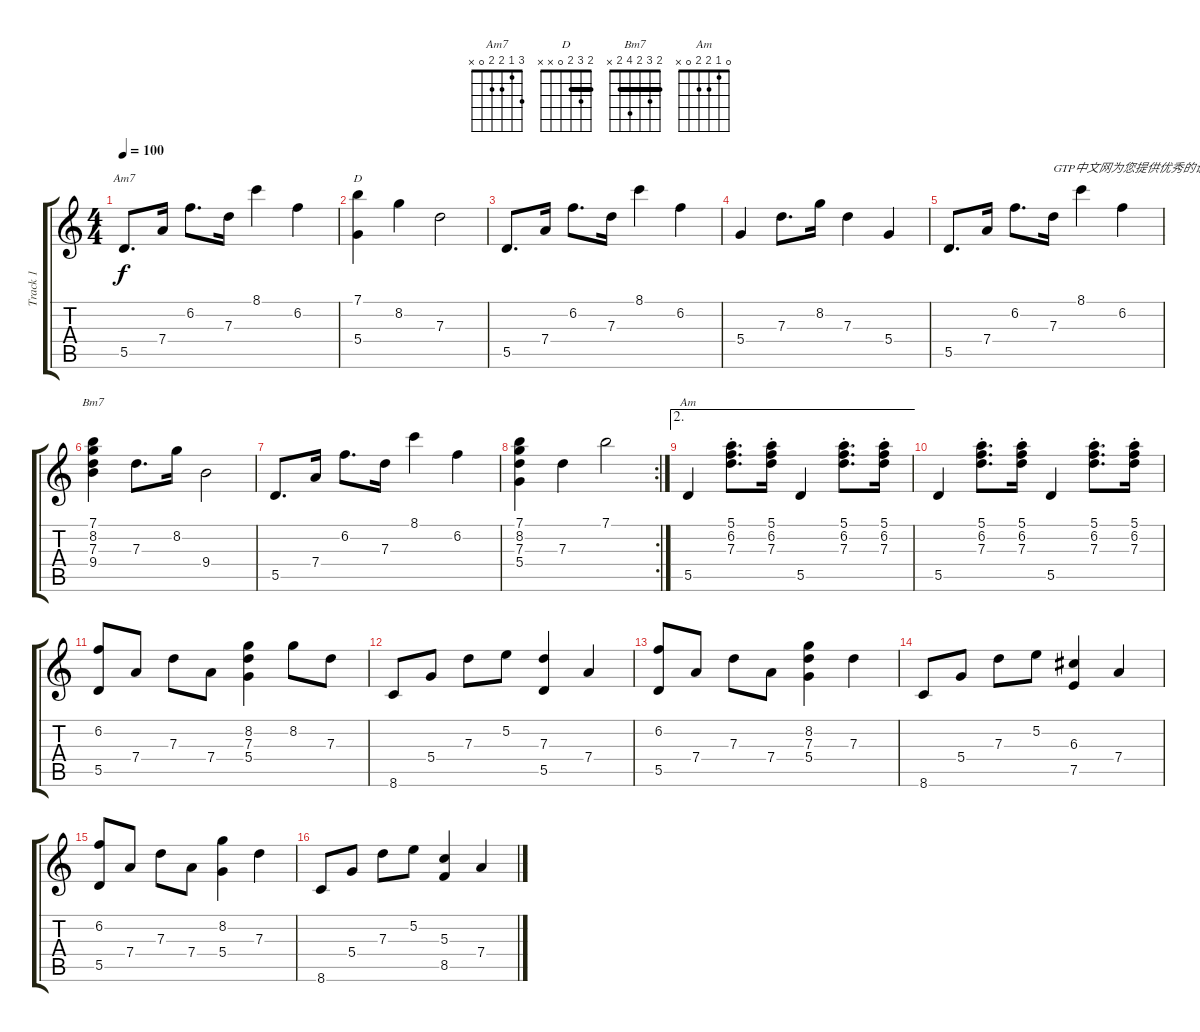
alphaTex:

\track ("Track 1" "Track 1") {instrument acousticguitarsteel}
\staff {score tabs}
\tuning (E4 B3 G3 D3 A2 E2) {hide}
\chord ("Am7" 3 1 2 2 0 x)
\chord ("D" 2 3 2 0 x x) {barre 2}
\chord ("Bm7" 2 3 2 4 2 x) {barre 2}
\chord ("Am" 0 1 2 2 0 x)
\ts (4 4)
\tempo 100
\clef g2
\ks c
5.5.8{d ch "Am7" dy f} 7.4.16 6.2.8{d} 7.3.16 8.1.4 6.2.4 |
(7.1 5.4).4{ch "D"} 8.2.4 7.3.2 |
5.5.8{d} 7.4.16 6.2.8{d} 7.3.16 8.1.4 6.2.4 |
5.4.4 7.3.8{d} 8.2.16 7.3.4 5.4.4 |
5.5.8{d} 7.4.16 6.2.8{d} 7.3.16{txt "GTP中文网为您提供优秀的谱子"} 8.1.4 6.2.4 |
(7.1 8.2 7.3 9.4).4{ch "Bm7"} 7.3.8{d} 8.2.16 9.4.2 |
5.5.8{d} 7.4.16 6.2.8{d} 7.3.16 8.1.4 6.2.4 |
\rc 2
(7.1 8.2 7.3 5.4).4 7.3.4 7.1.2 |
\ae 2
5.5.4{ch "Am"} (5.1{st} 6.2 7.3).8{d} (5.1{st} 6.2 7.3).16 5.5.4 (5.1{st} 6.2 7.3).8{d} (5.1{st} 6.2 7.3).16 |
5.5.4 (5.1{st} 6.2 7.3).8{d} (5.1{st} 6.2 7.3).16 5.5.4 (5.1{st} 6.2 7.3).8{d} (5.1{st} 6.2 7.3).16 |
(6.2 5.5).8 7.4.8 7.3.8 7.4.8 (8.2 7.3 5.4).4 8.2.8 7.3.8 |
8.6.8 5.4.8 7.3.8 5.2.8 (7.3 5.5).4 7.4.4 |
(6.2 5.5).8 7.4.8 7.3.8 7.4.8 (8.2 7.3 5.4).4 7.3.4 |
8.6.8 5.4.8 7.3.8 5.2.8 (6.3 7.5).4 7.4.4 |
(6.2 5.5).8 7.4.8 7.3.8 7.4.8 (8.2 5.4).4 7.3.4 |
8.6.8 5.4.8 7.3.8 5.2.8 (5.3 8.5).4 7.4.4
